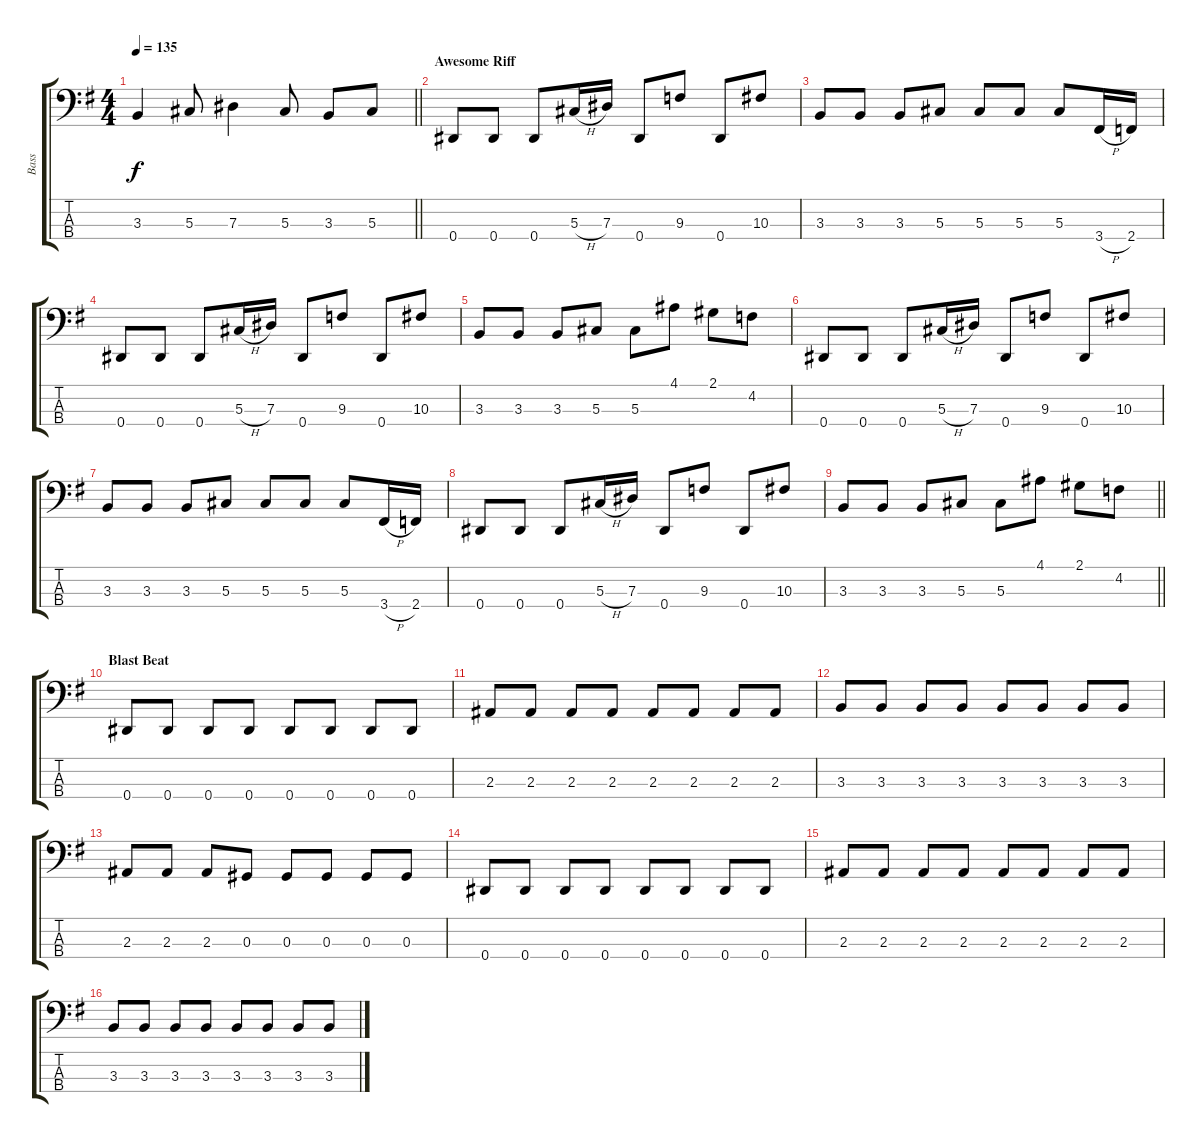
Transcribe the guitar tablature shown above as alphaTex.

\track ("Bass" "Bass") {instrument electricbassfinger}
\staff {score tabs}
\tuning (Gb2 Db2 Ab1 Eb1) {hide}
\ts (4 4)
\tempo 135
\clef f4
\barLineRight lightlight
\ks g
3.3.4{dy f} 5.3.8 7.3.4 5.3.8 3.3.8 5.3.8 |
\section ("" "Awesome Riff")
0.4.8 0.4.8 0.4.8 5.3{h}.16 7.3.16 0.4.8 9.3.8 0.4.8 10.3.8 |
3.3.8 3.3.8 3.3.8 5.3.8 5.3.8 5.3.8 5.3.8 3.4{h}.16 2.4.16 |
0.4.8 0.4.8 0.4.8 5.3{h}.16 7.3.16 0.4.8 9.3.8 0.4.8 10.3.8 |
3.3.8 3.3.8 3.3.8 5.3.8 5.3.8 4.1.8 2.1.8 4.2.8 |
0.4.8 0.4.8 0.4.8 5.3{h}.16 7.3.16 0.4.8 9.3.8 0.4.8 10.3.8 |
3.3.8 3.3.8 3.3.8 5.3.8 5.3.8 5.3.8 5.3.8 3.4{h}.16 2.4.16 |
0.4.8 0.4.8 0.4.8 5.3{h}.16 7.3.16 0.4.8 9.3.8 0.4.8 10.3.8 |
\barLineRight lightlight
3.3.8 3.3.8 3.3.8 5.3.8 5.3.8 4.1.8 2.1.8 4.2.8 |
\section ("" "Blast Beat")
0.4.8 0.4.8 0.4.8 0.4.8 0.4.8 0.4.8 0.4.8 0.4.8 |
2.3.8 2.3.8 2.3.8 2.3.8 2.3.8 2.3.8 2.3.8 2.3.8 |
3.3.8 3.3.8 3.3.8 3.3.8 3.3.8 3.3.8 3.3.8 3.3.8 |
2.3.8 2.3.8 2.3.8 0.3.8 0.3.8 0.3.8 0.3.8 0.3.8 |
0.4.8 0.4.8 0.4.8 0.4.8 0.4.8 0.4.8 0.4.8 0.4.8 |
2.3.8 2.3.8 2.3.8 2.3.8 2.3.8 2.3.8 2.3.8 2.3.8 |
3.3.8 3.3.8 3.3.8 3.3.8 3.3.8 3.3.8 3.3.8 3.3.8
